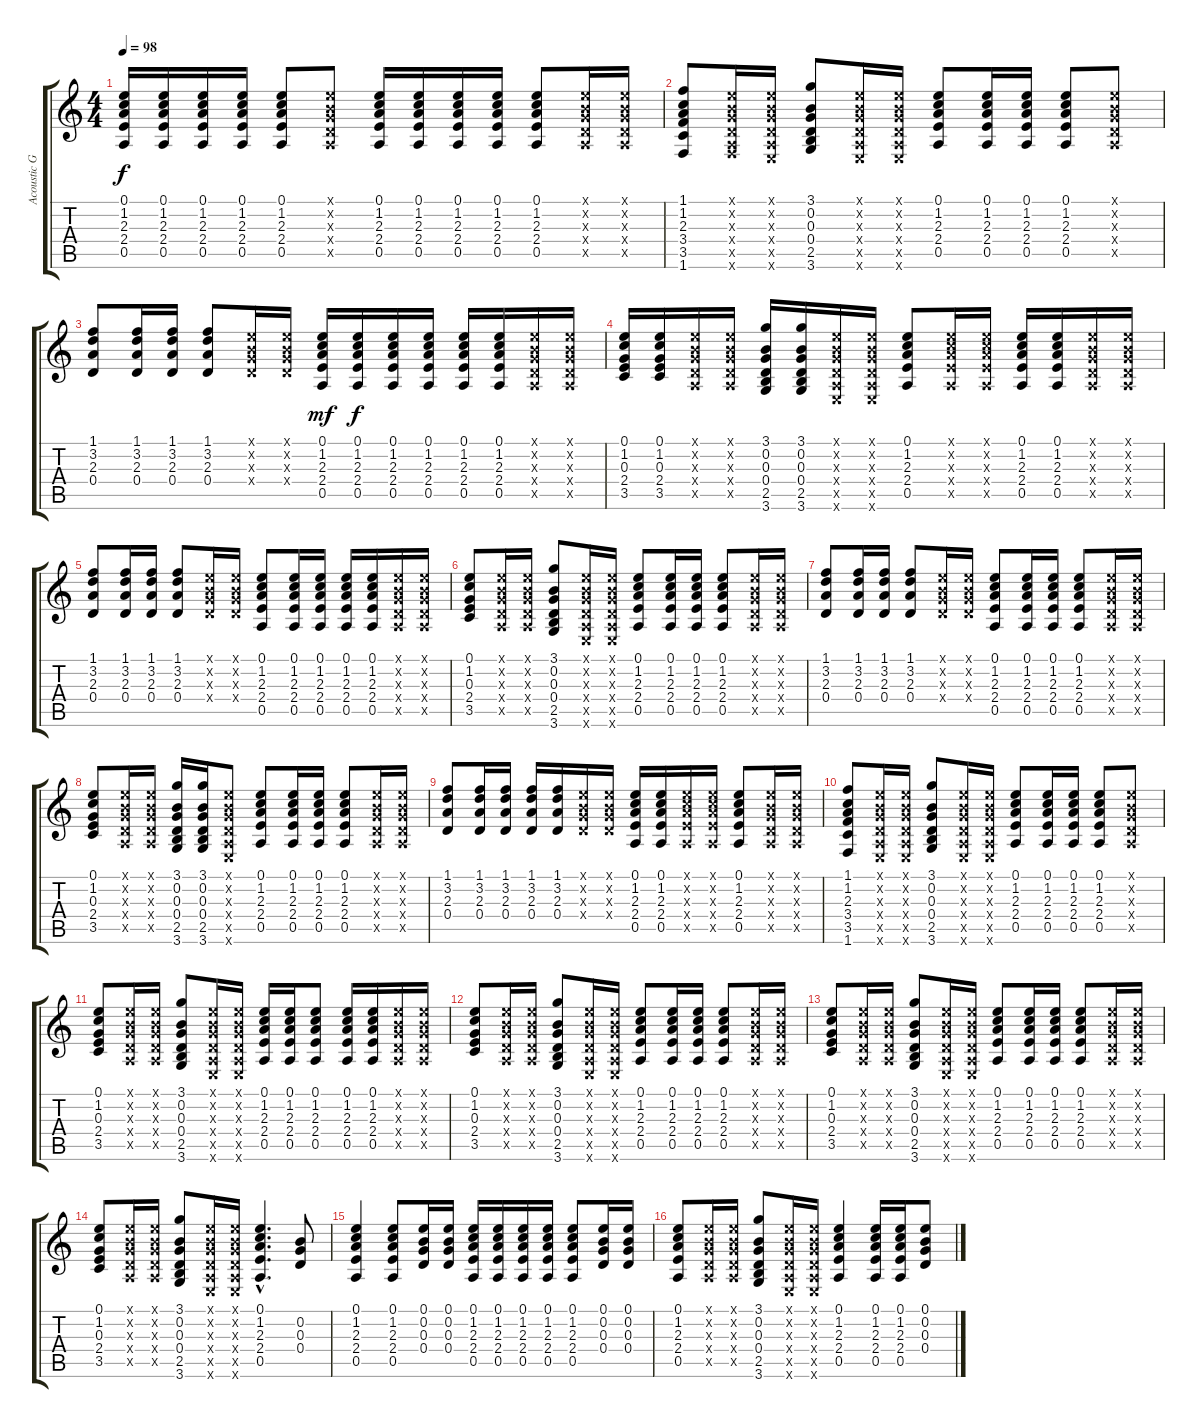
\track ("Acoustic Guitar II" "Acoustic G") {instrument acousticguitarnylon}
\staff {score tabs}
\tuning (E4 B3 G3 D3 A2 E2) {hide}
\ts (4 4)
\tempo 98
\clef g2
\ks c
(0.1 1.2 2.3 2.4 0.5).16{dy f} (0.1 1.2 2.3 2.4 0.5).16 (0.1 1.2 2.3 2.4 0.5).16 (0.1 1.2 2.3 2.4 0.5).16 (0.1 1.2 2.3 2.4 0.5).8 (0.1{x} 0.2{x} 0.3{x} 0.4{x} 0.5{x}).8 (0.1 1.2 2.3 2.4 0.5).16 (0.1 1.2 2.3 2.4 0.5).16 (0.1 1.2 2.3 2.4 0.5).16 (0.1 1.2 2.3 2.4 0.5).16 (0.1 1.2 2.3 2.4 0.5).8 (0.1{x} 0.2{x} 0.3{x} 0.4{x} 0.5{x}).16 (0.1{x} 0.2{x} 0.3{x} 0.4{x} 0.5{x}).16 |
(1.1 1.2 2.3 3.4 3.5 1.6).8 (0.1{x} 0.2{x} 0.3{x} 0.4{x} 0.5{x} 1.6{x}).16 (0.1{x} 0.2{x} 0.3{x} 0.4{x} 0.5{x} 0.6{x}).16 (3.1 0.2 0.3 0.4 2.5 3.6).8 (0.1{x} 0.2{x} 0.3{x} 0.4{x} 0.5{x} 0.6{x}).16 (0.1{x} 0.2{x} 0.3{x} 0.4{x} 0.5{x} 0.6{x}).16 (0.1 1.2 2.3 2.4 0.5).8 (0.1 1.2 2.3 2.4 0.5).16 (0.1 1.2 2.3 2.4 0.5).16 (0.1 1.2 2.3 2.4 0.5).8 (0.1{x} 0.2{x} 0.3{x} 0.4{x} 0.5{x}).8 |
(1.1 3.2 2.3 0.4).8 (1.1 3.2 2.3 0.4).16 (1.1 3.2 2.3 0.4).16 (1.1 3.2 2.3 0.4).8 (0.1{x} 0.2{x} 0.3{x} 0.4{x}).16 (0.1{x} 0.2{x} 0.3{x} 0.4{x}).16 (0.1 1.2 2.3 2.4 0.5).16{dy mf} (0.1 1.2 2.3 2.4 0.5).16{dy f} (0.1 1.2 2.3 2.4 0.5).16 (0.1 1.2 2.3 2.4 0.5).16 (0.1 1.2 2.3 2.4 0.5).16 (0.1 1.2 2.3 2.4 0.5).16 (0.1{x} 0.2{x} 0.3{x} 0.4{x} 0.5{x}).16 (0.1{x} 0.2{x} 0.3{x} 0.4{x} 0.5{x}).16 |
(0.1 1.2 0.3 2.4 3.5).16 (0.1 1.2 0.3 2.4 3.5).16 (0.1{x} 0.2{x} 0.3{x} 0.4{x} 0.5{x}).16 (0.1{x} 0.2{x} 0.3{x} 0.4{x} 0.5{x}).16 (3.1 0.2 0.3 0.4 2.5 3.6).16 (3.1 0.2 0.3 0.4 2.5 3.6).16 (0.1{x} 0.2{x} 0.3{x} 0.4{x} 0.5{x} 0.6{x}).16 (0.1{x} 0.2{x} 0.3{x} 0.4{x} 0.5{x} 0.6{x}).16 (0.1 1.2 2.3 2.4 0.5).8 (0.1{x} 1.2{x} 2.3{x} 2.4{x} 0.5{x}).16 (0.1{x} 1.2{x} 2.3{x} 2.4{x} 0.5{x}).16 (0.1 1.2 2.3 2.4 0.5).16 (0.1 1.2 2.3 2.4 0.5).16 (0.1{x} 0.2{x} 0.3{x} 0.4{x} 0.5{x}).16 (0.1{x} 0.2{x} 0.3{x} 0.4{x} 0.5{x}).16 |
(1.1 3.2 2.3 0.4).8 (1.1 3.2 2.3 0.4).16 (1.1 3.2 2.3 0.4).16 (1.1 3.2 2.3 0.4).8 (0.1{x} 0.2{x} 0.3{x} 0.4{x}).16 (0.1{x} 0.2{x} 0.3{x} 0.4{x}).16 (0.1 1.2 2.3 2.4 0.5).8 (0.1 1.2 2.3 2.4 0.5).16 (0.1 1.2 2.3 2.4 0.5).16 (0.1 1.2 2.3 2.4 0.5).16 (0.1 1.2 2.3 2.4 0.5).16 (0.1{x} 0.2{x} 0.3{x} 0.4{x} 0.5{x}).16 (0.1{x} 0.2{x} 0.3{x} 0.4{x} 0.5{x}).16 |
(0.1 1.2 0.3 2.4 3.5).8 (0.1{x} 0.2{x} 0.3{x} 0.4{x} 0.5{x}).16 (0.1{x} 0.2{x} 0.3{x} 0.4{x} 0.5{x}).16 (3.1 0.2 0.3 0.4 2.5 3.6).8 (0.1{x} 0.2{x} 0.3{x} 0.4{x} 0.5{x} 0.6{x}).16 (0.1{x} 0.2{x} 0.3{x} 0.4{x} 0.5{x} 0.6{x}).16 (0.1 1.2 2.3 2.4 0.5).8 (0.1 1.2 2.3 2.4 0.5).16 (0.1 1.2 2.3 2.4 0.5).16 (0.1 1.2 2.3 2.4 0.5).8 (0.1{x} 0.2{x} 0.3{x} 0.4{x} 0.5{x}).16 (0.1{x} 0.2{x} 0.3{x} 0.4{x} 0.5{x}).16 |
(1.1 3.2 2.3 0.4).8 (1.1 3.2 2.3 0.4).16 (1.1 3.2 2.3 0.4).16 (1.1 3.2 2.3 0.4).8 (0.1{x} 0.2{x} 0.3{x} 0.4{x}).16 (0.1{x} 0.2{x} 0.3{x} 0.4{x}).16 (0.1 1.2 2.3 2.4 0.5).8 (0.1 1.2 2.3 2.4 0.5).16 (0.1 1.2 2.3 2.4 0.5).16 (0.1 1.2 2.3 2.4 0.5).8 (0.1{x} 0.2{x} 0.3{x} 0.4{x} 0.5{x}).16 (0.1{x} 0.2{x} 0.3{x} 0.4{x} 0.5{x}).16 |
(0.1 1.2 0.3 2.4 3.5).8 (0.1{x} 0.2{x} 0.3{x} 0.4{x} 0.5{x}).16 (0.1{x} 0.2{x} 0.3{x} 0.4{x} 0.5{x}).16 (3.1 0.2 0.3 0.4 2.5 3.6).16 (3.1 0.2 0.3 0.4 2.5 3.6).16 (0.1{x} 0.2{x} 0.3{x} 0.4{x} 0.5{x} 0.6{x}).8 (0.1 1.2 2.3 2.4 0.5).8 (0.1 1.2 2.3 2.4 0.5).16 (0.1 1.2 2.3 2.4 0.5).16 (0.1 1.2 2.3 2.4 0.5).8 (0.1{x} 0.2{x} 0.3{x} 0.4{x} 0.5{x}).16 (0.1{x} 0.2{x} 0.3{x} 0.4{x} 0.5{x}).16 |
(1.1 3.2 2.3 0.4).8 (1.1 3.2 2.3 0.4).16 (1.1 3.2 2.3 0.4).16 (1.1 3.2 2.3 0.4).16 (1.1 3.2 2.3 0.4).16 (0.1{x} 0.2{x} 0.3{x} 0.4{x}).16 (0.1{x} 0.2{x} 0.3{x} 0.4{x}).16 (0.1 1.2 2.3 2.4 0.5).16 (0.1 1.2 2.3 2.4 0.5).16 (0.1{x} 1.2{x} 2.3{x} 2.4{x} 0.5{x}).16 (0.1{x} 1.2{x} 2.3{x} 2.4{x} 0.5{x}).16 (0.1 1.2 2.3 2.4 0.5).8 (0.1{x} 0.2{x} 0.3{x} 0.4{x} 0.5{x}).16 (0.1{x} 0.2{x} 0.3{x} 0.4{x} 0.5{x}).16 |
(1.1 1.2 2.3 3.4 3.5 1.6).8 (0.1{x} 0.2{x} 0.3{x} 0.4{x} 0.5{x} 0.6{x}).16 (0.1{x} 0.2{x} 0.3{x} 0.4{x} 0.5{x} 0.6{x}).16 (3.1 0.2 0.3 0.4 2.5 3.6).8 (0.1{x} 0.2{x} 0.3{x} 0.4{x} 0.5{x} 0.6{x}).16 (0.1{x} 0.2{x} 0.3{x} 0.4{x} 0.5{x} 0.6{x}).16 (0.1 1.2 2.3 2.4 0.5).8 (0.1 1.2 2.3 2.4 0.5).16 (0.1 1.2 2.3 2.4 0.5).16 (0.1 1.2 2.3 2.4 0.5).8 (0.1{x} 0.2{x} 0.3{x} 0.4{x} 0.5{x}).8 |
(0.1 1.2 0.3 2.4 3.5).8 (0.1{x} 0.2{x} 0.3{x} 0.4{x} 0.5{x}).16 (0.1{x} 0.2{x} 0.3{x} 0.4{x} 0.5{x}).16 (3.1 0.2 0.3 0.4 2.5 3.6).8 (0.1{x} 0.2{x} 0.3{x} 0.4{x} 0.5{x} 0.6{x}).16 (0.1{x} 0.2{x} 0.3{x} 0.4{x} 0.5{x} 0.6{x}).16 (0.1 1.2 2.3 2.4 0.5).16 (0.1 1.2 2.3 2.4 0.5).16 (0.1 1.2 2.3 2.4 0.5).8 (0.1 1.2 2.3 2.4 0.5).16 (0.1 1.2 2.3 2.4 0.5).16 (0.1{x} 0.2{x} 0.3{x} 0.4{x} 0.5{x}).16 (0.1{x} 0.2{x} 0.3{x} 0.4{x} 0.5{x}).16 |
(0.1 1.2 0.3 2.4 3.5).8 (0.1{x} 0.2{x} 0.3{x} 0.4{x} 0.5{x}).16 (0.1{x} 0.2{x} 0.3{x} 0.4{x} 0.5{x}).16 (3.1 0.2 0.3 0.4 2.5 3.6).8 (0.1{x} 0.2{x} 0.3{x} 0.4{x} 0.5{x} 0.6{x}).16 (0.1{x} 0.2{x} 0.3{x} 0.4{x} 0.5{x} 0.6{x}).16 (0.1 1.2 2.3 2.4 0.5).8 (0.1 1.2 2.3 2.4 0.5).16 (0.1 1.2 2.3 2.4 0.5).16 (0.1 1.2 2.3 2.4 0.5).8 (0.1{x} 0.2{x} 0.3{x} 0.4{x} 0.5{x}).16 (0.1{x} 0.2{x} 0.3{x} 0.4{x} 0.5{x}).16 |
(0.1 1.2 0.3 2.4 3.5).8 (0.1{x} 0.2{x} 0.3{x} 0.4{x} 0.5{x}).16 (0.1{x} 0.2{x} 0.3{x} 0.4{x} 0.5{x}).16 (3.1 0.2 0.3 0.4 2.5 3.6).8 (0.1{x} 0.2{x} 0.3{x} 0.4{x} 0.5{x} 0.6{x}).16 (0.1{x} 0.2{x} 0.3{x} 0.4{x} 0.5{x} 0.6{x}).16 (0.1 1.2 2.3 2.4 0.5).8 (0.1 1.2 2.3 2.4 0.5).16 (0.1 1.2 2.3 2.4 0.5).16 (0.1 1.2 2.3 2.4 0.5).8 (0.1{x} 0.2{x} 0.3{x} 0.4{x} 0.5{x}).16 (0.1{x} 0.2{x} 0.3{x} 0.4{x} 0.5{x}).16 |
(0.1 1.2 0.3 2.4 3.5).8 (0.1{x} 0.2{x} 0.3{x} 0.4{x} 0.5{x}).16 (0.1{x} 0.2{x} 0.3{x} 0.4{x} 0.5{x}).16 (3.1 0.2 0.3 0.4 2.5 3.6).8 (0.1{x} 0.2{x} 0.3{x} 0.4{x} 0.5{x} 0.6{x}).16 (0.1{x} 0.2{x} 0.3{x} 0.4{x} 0.5{x} 0.6{x}).16 (0.1{hac} 1.2{hac} 2.3{hac} 2.4{hac} 0.5{hac}).4{d} (0.2 0.3 0.4).8 |
(0.1 1.2 2.3 2.4 0.5).4 (0.1 1.2 2.3 2.4 0.5).8 (0.1 0.2 0.3 0.4).16 (0.1 0.2 0.3 0.4).16 (0.1 1.2 2.3 2.4 0.5).16 (0.1 1.2 2.3 2.4 0.5).16 (0.1 1.2 2.3 2.4 0.5).16 (0.1 1.2 2.3 2.4 0.5).16 (0.1 1.2 2.3 2.4 0.5).8 (0.1 0.2 0.3 0.4).16 (0.1 0.2 0.3 0.4).16 |
(0.1 1.2 2.3 2.4 0.5).8 (0.1{x} 0.2{x} 0.3{x} 0.4{x} 0.5{x}).16 (0.1{x} 0.2{x} 0.3{x} 0.4{x} 0.5{x}).16 (3.1 0.2 0.3 0.4 2.5 3.6).8 (0.1{x} 0.2{x} 0.3{x} 0.4{x} 0.5{x} 0.6{x}).16 (0.1{x} 0.2{x} 0.3{x} 0.4{x} 0.5{x} 0.6{x}).16 (0.1 1.2 2.3 2.4 0.5).4 (0.1 1.2 2.3 2.4 0.5).16 (0.1 1.2 2.3 2.4 0.5).16 (0.1 0.2 0.3 0.4).8
